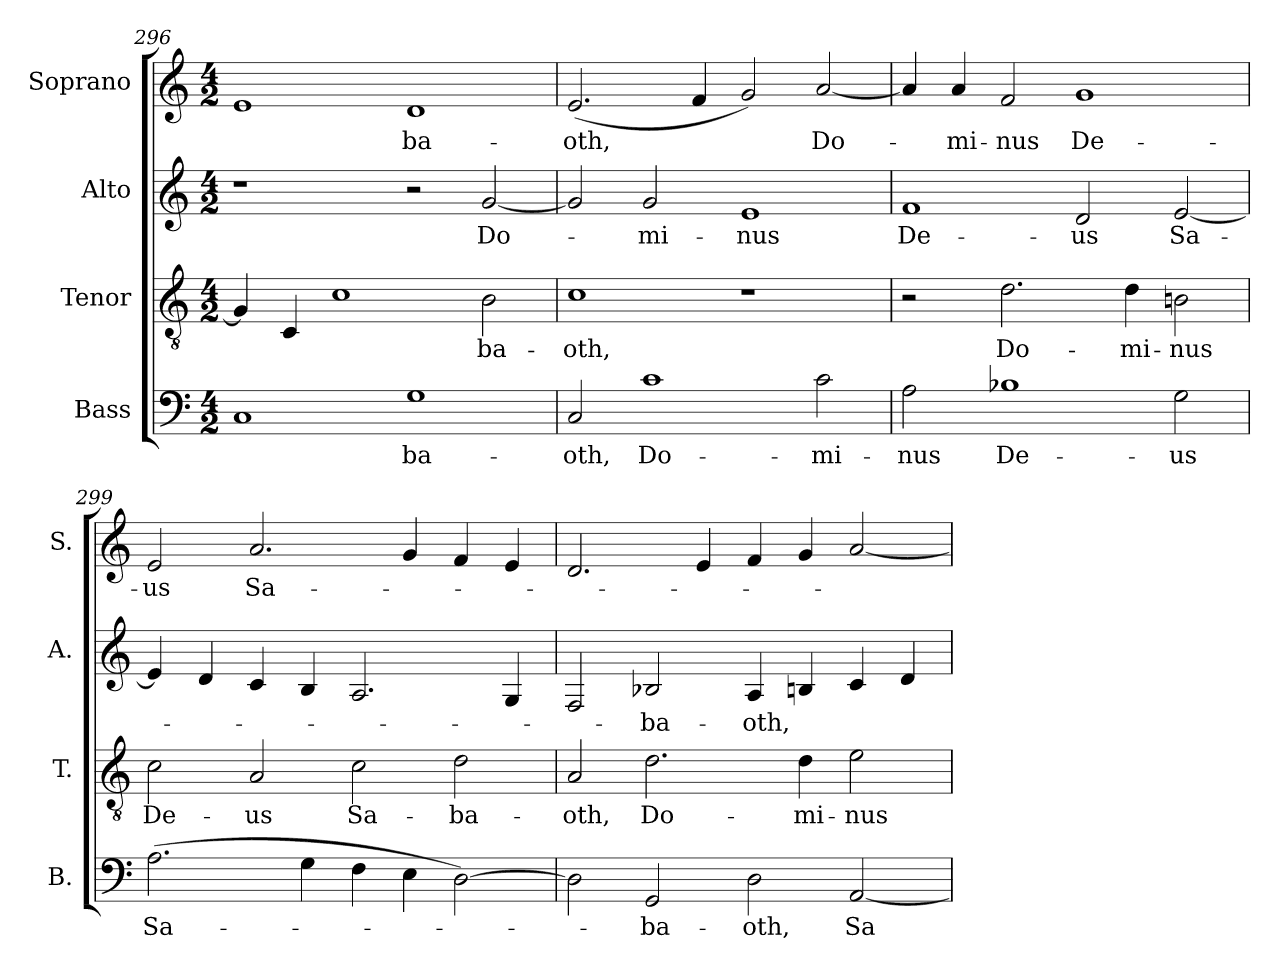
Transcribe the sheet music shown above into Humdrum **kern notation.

**kern	**text	**kern	**text	**kern	**text	**kern	**text
*part4	*part4	*part3	*part3	*part2	*part2	*part1	*part1
*staff4	*staff4	*staff3	*staff3	*staff2	*staff2	*staff1	*staff1
*I"Bass	*	*I"Tenor	*	*I"Alto	*	*I"Soprano	*
*I'B.	*	*I'T.	*	*I'A.	*	*I'S.	*
*clefF4	*	*clefGv2	*	*clefG2	*	*clefG2	*
*	*	*ITrd7c12	*	*	*	*	*
*k[]	*	*k[]	*	*k[]	*	*k[]	*
*C:	*	*C:	*	*C:	*	*C:	*
*M4/2	*	*M4/2	*	*M4/2	*	*M4/2	*
=296	=296	=296	=296	=296	=296	=296	=296
1Ci	.	4GGi/]	.	1r	.	1ei	.
.	.	4CCi/	.	.	.	.	.
.	.	1Ci	.	.	.	.	.
!	!LO:LY:b:color=#000000	!	!	!	!	!	!
!	!	!	!	!	!	!	!LO:LY:b:color=#000000
1Gi	-ba-	.	.	2r	.	1di	-ba-
!	!	!	!LO:LY:b:color=#000000	!	!	!	!
!	!	!	!	!	!LO:LY:b:color=#000000	!	!
.	.	2BBi\	-ba-	[2gi/	Do-	.	.
!!LO:PB:g=z
=297	=297	=297	=297	=297	=297	=297	=297
!	!LO:LY:b:color=#000000	!	!	!	!	!	!
!	!	!	!LO:LY:b:color=#000000	!	!	!	!
!	!	!	!	!	!	!	!LO:LY:b:color=#000000
2Ci/	-oth,	1Ci	-oth,	2gi/]	.	(2.ei/	-oth,
!	!LO:LY:b:color=#000000	!	!	!	!	!	!
!	!	!	!	!	!LO:LY:b:color=#000000	!	!
1ci	Do-	.	.	2gi/	-mi-	.	.
.	.	.	.	.	.	4fi/	.
!	!	!	!	!	!LO:LY:b:color=#000000	!	!
.	.	1r	.	1ei	-nus	2gi/)	.
!	!LO:LY:b:color=#000000	!	!	!	!	!	!
!	!	!	!	!	!	!	!LO:LY:b:color=#000000
2ci\	-mi-	.	.	.	.	[2ai/	Do-
=298	=298	=298	=298	=298	=298	=298	=298
!	!LO:LY:b:color=#000000	!	!	!	!	!	!
!	!	!	!	!	!LO:LY:b:color=#000000	!	!
2Ai\	-nus	2r	.	1fi	De-	4ai/]	.
!	!	!	!	!	!	!	!LO:LY:b:color=#000000
.	.	.	.	.	.	4ai/	-mi-
!	!LO:LY:b:color=#000000	!	!	!	!	!	!
!	!	!	!LO:LY:b:color=#000000	!	!	!	!
!	!	!	!	!	!	!	!LO:LY:b:color=#000000
1B-Xi	De-	2.Di\	Do-	.	.	2fi/	-nus
!	!	!	!	!	!LO:LY:b:color=#000000	!	!
!	!	!	!	!	!	!	!LO:LY:b:color=#000000
.	.	.	.	2di/	-us	1gi	De-
!	!	!	!LO:LY:b:color=#000000	!	!	!	!
.	.	4Di\	-mi-	.	.	.	.
!	!LO:LY:b:color=#000000	!	!	!	!	!	!
!	!	!	!LO:LY:b:color=#000000	!	!	!	!
!	!	!	!	!	!LO:LY:b:color=#000000	!	!
2Gi\	-us	2BBni\	-nus	[2ei/	Sa-	.	.
=299	=299	=299	=299	=299	=299	=299	=299
!	!LO:LY:b:color=#000000	!	!	!	!	!	!
!	!	!	!LO:LY:b:color=#000000	!	!	!	!
!	!	!	!	!	!	!	!LO:LY:b:color=#000000
(2.Ai\	Sa-	2Ci\	De-	4ei/]	.	2ei/	-us
.	.	.	.	4di/	.	.	.
!	!	!	!LO:LY:b:color=#000000	!	!	!	!
!	!	!	!	!	!	!	!LO:LY:b:color=#000000
.	.	2AAi/	-us	4ci/	.	2.ai/	Sa-
4Gi\	.	.	.	4Bi/	.	.	.
!	!	!	!LO:LY:b:color=#000000	!	!	!	!
4Fi\	.	2Ci\	Sa-	2.Ai/	.	.	.
4Ei\	.	.	.	.	.	4gi/	.
!	!	!	!LO:LY:b:color=#000000	!	!	!	!
[2Di\)	.	2Di\	-ba-	.	.	4fi/	.
.	.	.	.	4Gi/	.	4ei/	.
=300	=300	=300	=300	=300	=300	=300	=300
!	!	!	!LO:LY:b:color=#000000	!	!	!	!
2Di\]	.	2AAi/	-oth,	2Fi/	.	2.di/	.
!	!LO:LY:b:color=#000000	!	!	!	!	!	!
!	!	!	!LO:LY:b:color=#000000	!	!	!	!
!	!	!	!	!	!LO:LY:b:color=#000000	!	!
2GGi/	-ba-	2.Di\	Do-	2B-Xi/	-ba-	.	.
.	.	.	.	.	.	4ei/	.
!	!LO:LY:b:color=#000000	!	!	!	!	!	!
!	!	!	!	!	!LO:LY:b:color=#000000	!	!
2Di\	-oth,	.	.	4Ai/	-oth,	4fi/	.
!	!	!	!LO:LY:b:color=#000000	!	!	!	!
.	.	4Di\	-mi-	4Bni/	.	4gi/	.
!	!LO:LY:b:color=#000000	!	!	!	!	!	!
!	!	!	!LO:LY:b:color=#000000	!	!	!	!
[2AAi/	Sa-	2Ei\	-nus	4ci/	.	[2ai/	.
.	.	.	.	4di/	.	.	.
=	=	=	=	=	=	=	=
*-	*-	*-	*-	*-	*-	*-	*-
